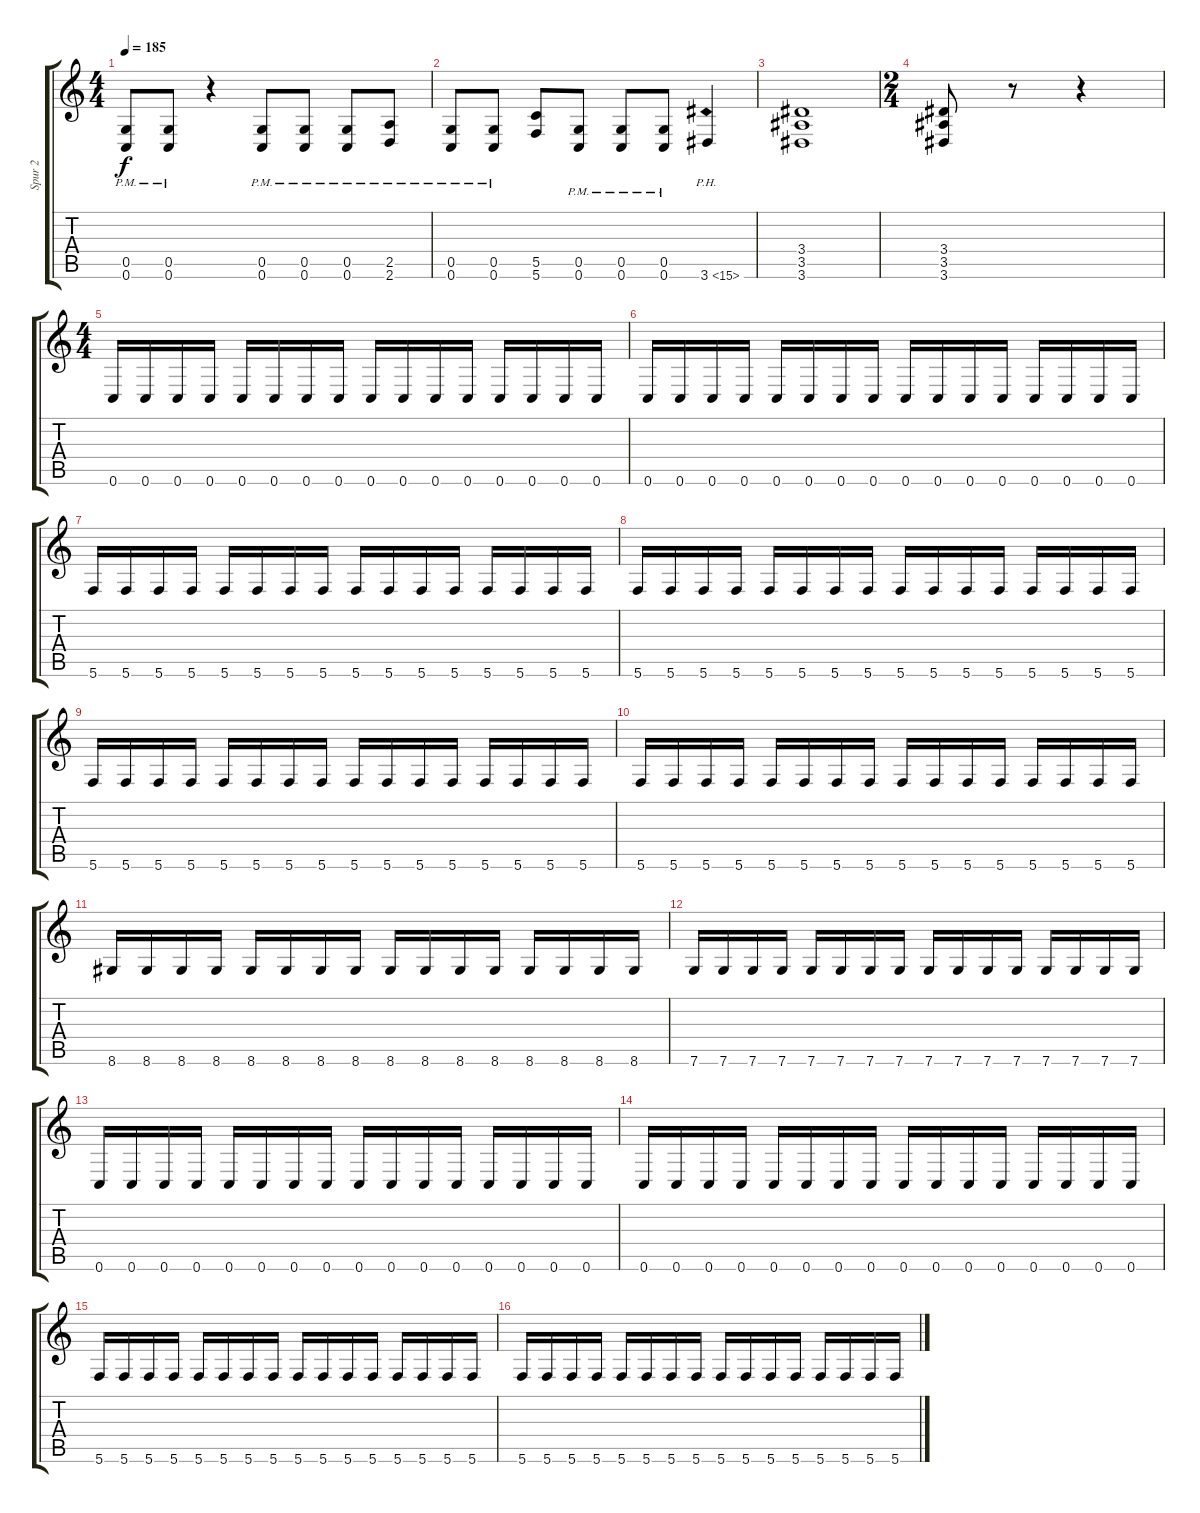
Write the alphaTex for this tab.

\track ("Spur 2" "Spur 2") {instrument distortionguitar}
\staff {score tabs}
\tuning (D4 A3 F3 C3 G2 C2) {hide}
\ts (4 4)
\tempo 185
\clef g2
\ks c
(0.5{pm} 0.6{pm}).8{dy f instrument overdrivenguitar} (0.5{pm} 0.6{pm}).8 r.4 (0.5{pm} 0.6{pm}).8 (0.5{pm} 0.6{pm}).8 (0.5{pm} 0.6{pm}).8 (2.5{pm} 2.6{pm}).8 |
(0.5{pm} 0.6{pm}).8{instrument overdrivenguitar} (0.5{pm} 0.6{pm}).8 (5.5 5.6).8 (0.5{pm} 0.6{pm}).8 (0.5{pm} 0.6{pm}).8 (0.5{pm} 0.6{pm}).8 3.6{ph 12}.4{instrument guitarharmonics} |
(3.4 3.5 3.6).1{instrument distortionguitar} |
\ts (2 4)
(3.4 3.5 3.6).8 r.8 r.4 |
\ts (4 4)
0.6.16 0.6.16 0.6.16 0.6.16 0.6.16 0.6.16 0.6.16 0.6.16 0.6.16 0.6.16 0.6.16 0.6.16 0.6.16 0.6.16 0.6.16 0.6.16 |
0.6.16 0.6.16 0.6.16 0.6.16 0.6.16 0.6.16 0.6.16 0.6.16 0.6.16 0.6.16 0.6.16 0.6.16 0.6.16 0.6.16 0.6.16 0.6.16 |
5.6.16 5.6.16 5.6.16 5.6.16 5.6.16 5.6.16 5.6.16 5.6.16 5.6.16 5.6.16 5.6.16 5.6.16 5.6.16 5.6.16 5.6.16 5.6.16 |
5.6.16 5.6.16 5.6.16 5.6.16 5.6.16 5.6.16 5.6.16 5.6.16 5.6.16 5.6.16 5.6.16 5.6.16 5.6.16 5.6.16 5.6.16 5.6.16 |
5.6.16 5.6.16 5.6.16 5.6.16 5.6.16 5.6.16 5.6.16 5.6.16 5.6.16 5.6.16 5.6.16 5.6.16 5.6.16 5.6.16 5.6.16 5.6.16 |
5.6.16 5.6.16 5.6.16 5.6.16 5.6.16 5.6.16 5.6.16 5.6.16 5.6.16 5.6.16 5.6.16 5.6.16 5.6.16 5.6.16 5.6.16 5.6.16 |
8.6.16 8.6.16 8.6.16 8.6.16 8.6.16 8.6.16 8.6.16 8.6.16 8.6.16 8.6.16 8.6.16 8.6.16 8.6.16 8.6.16 8.6.16 8.6.16 |
7.6.16 7.6.16 7.6.16 7.6.16 7.6.16 7.6.16 7.6.16 7.6.16 7.6.16 7.6.16 7.6.16 7.6.16 7.6.16 7.6.16 7.6.16 7.6.16 |
0.6.16 0.6.16 0.6.16 0.6.16 0.6.16 0.6.16 0.6.16 0.6.16 0.6.16 0.6.16 0.6.16 0.6.16 0.6.16 0.6.16 0.6.16 0.6.16 |
0.6.16 0.6.16 0.6.16 0.6.16 0.6.16 0.6.16 0.6.16 0.6.16 0.6.16 0.6.16 0.6.16 0.6.16 0.6.16 0.6.16 0.6.16 0.6.16 |
5.6.16 5.6.16 5.6.16 5.6.16 5.6.16 5.6.16 5.6.16 5.6.16 5.6.16 5.6.16 5.6.16 5.6.16 5.6.16 5.6.16 5.6.16 5.6.16 |
5.6.16 5.6.16 5.6.16 5.6.16 5.6.16 5.6.16 5.6.16 5.6.16 5.6.16 5.6.16 5.6.16 5.6.16 5.6.16 5.6.16 5.6.16 5.6.16
